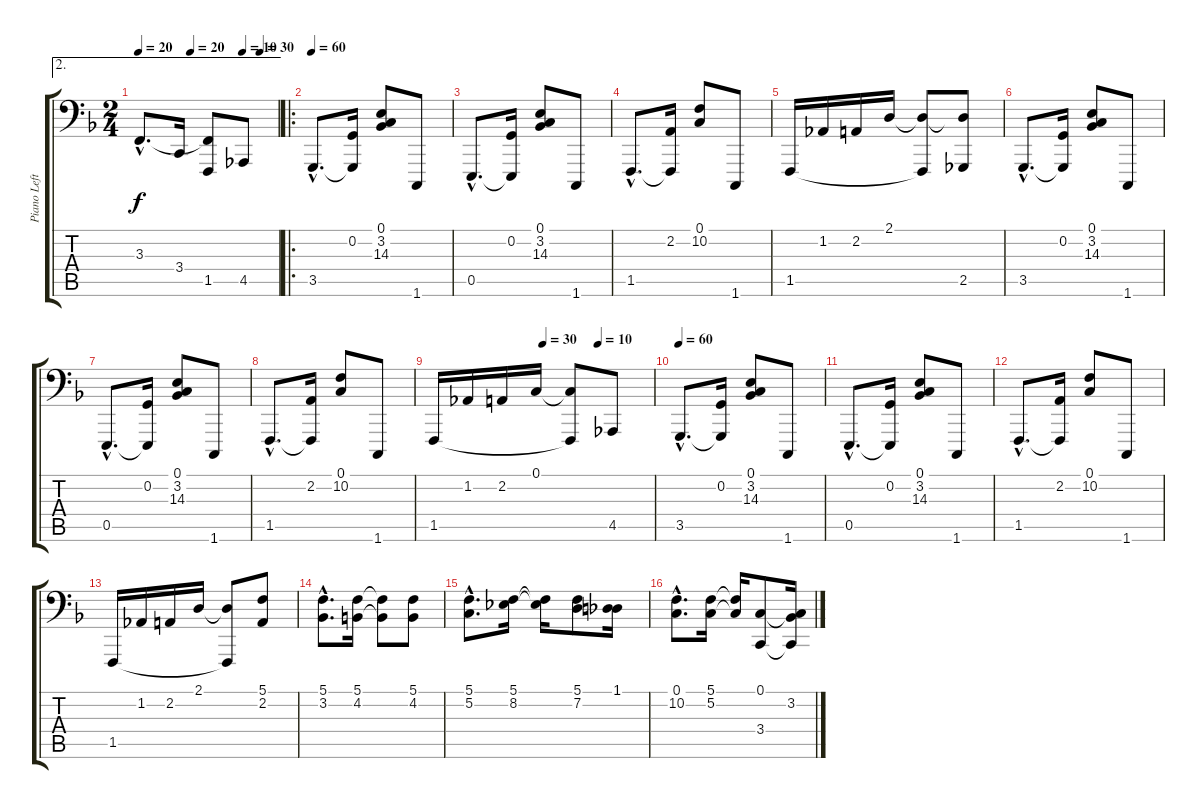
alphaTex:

\track ("Piano Left" "Piano Left") {instrument brightacousticpiano}
\staff {score tabs}
\tuning (C3 G2 D2 A1 E1 B0) {hide}
\ae 2
\ts (2 4)
\tempo 20
\tempo (10 0.75)
\tempo (30 0.875)
\tempo (20 0.375)
\clef f4
\ks f
3.3{hac}.8{d dy f} 3.4.16 (3.3{t} 1.5).8 4.5.8 |
\ro
\tempo 60
3.5{hac}.8{d} (0.2 3.5{t}).16 (0.1 3.2 14.3).8 1.6.8 |
0.5{hac}.8{d} (0.2 0.5{t}).16 (0.1 3.2 14.3).8 1.6.8 |
1.5{hac}.8{d} (2.2 1.5{t}).16 (0.1 10.2).8 1.6.8 |
1.5.16 1.2.16 2.2.16 2.1.16 (2.1{t} 1.5{t}).8 (2.1{t} 2.5).8 |
3.5{hac}.8{d} (0.2 3.5{t}).16 (0.1 3.2 14.3).8 1.6.8 |
0.5{hac}.8{d} (0.2 0.5{t}).16 (0.1 3.2 14.3).8 1.6.8 |
1.5{hac}.8{d} (2.2 1.5{t}).16 (0.1 10.2).8 1.6.8 |
\tempo (30 0.5)
\tempo (10 0.75)
1.5.16 1.2.16 2.2.16 0.1.16 (0.1{t} 1.5{t}).8 4.5.8 |
\tempo 60
3.5{hac}.8{d} (0.2 3.5{t}).16 (0.1 3.2 14.3).8 1.6.8 |
0.5{hac}.8{d} (0.2 0.5{t}).16 (0.1 3.2 14.3).8 1.6.8 |
1.5{hac}.8{d} (2.2 1.5{t}).16 (0.1 10.2).8 1.6.8 |
1.5.16 1.2.16 2.2.16 2.1.16 (2.1{t} 1.5{t}).8 (5.1 2.2).8 |
(5.1{hac} 3.2{hac}).8{d} (5.1 4.2).16 (5.1{t} 4.2{t}).8 (5.1 4.2).8 |
(5.1{hac} 5.2{hac}).8{d} (5.1 8.2).16 (5.1{t} 8.2{t}).16 (5.1 7.2).8 (1.1 7.2{t}).16 |
(0.1{hac} 10.2{hac}).8{d} (5.1 5.2).16 (5.1{t} 5.2{t}).16 (0.1 3.4).8 (0.1{t} 3.2 3.4{t}).16
